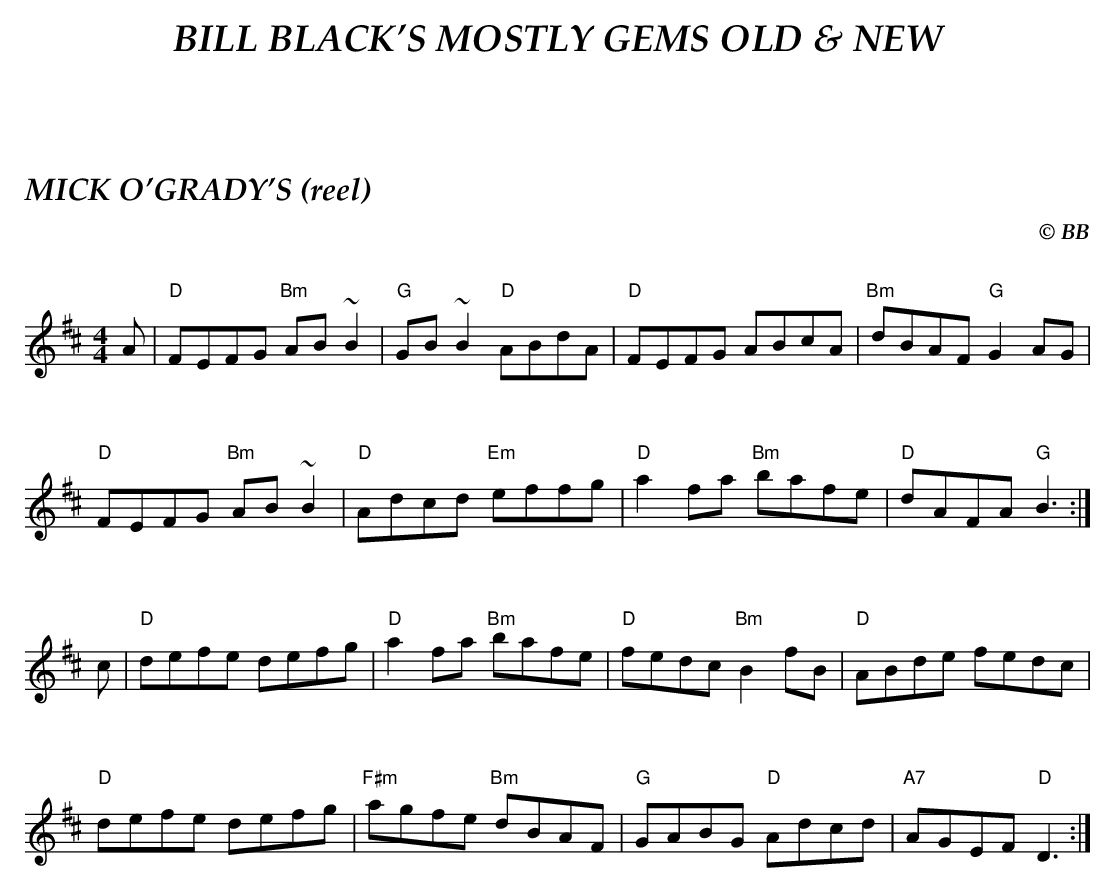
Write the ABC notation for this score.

X:1
T:MICK O'GRADY'S (reel)
C:© BB
Q:1/4=180
M:4/4
L:1/8
K:D
A|"D"FEFG "Bm"AB~B2|"G"GB~B2 "D"ABdA|"D"FEFG ABcA|"Bm"dBAF "G"G2 AG|
"D"FEFG "Bm"AB~B2|"D"Adcd "Em"effg|"D"a2 fa "Bm"bafe|"D"dAFA "G"B3 :|
c|"D"defe defg|"D"a2 fa "Bm"bafe|"D"fedc "Bm"B2 fB|"D"ABde fedc|
"D"defe defg|"F#m"agfe "Bm"dBAF|"G"GABG "D"Adcd|"A7"AGEF "D"D3 :|
